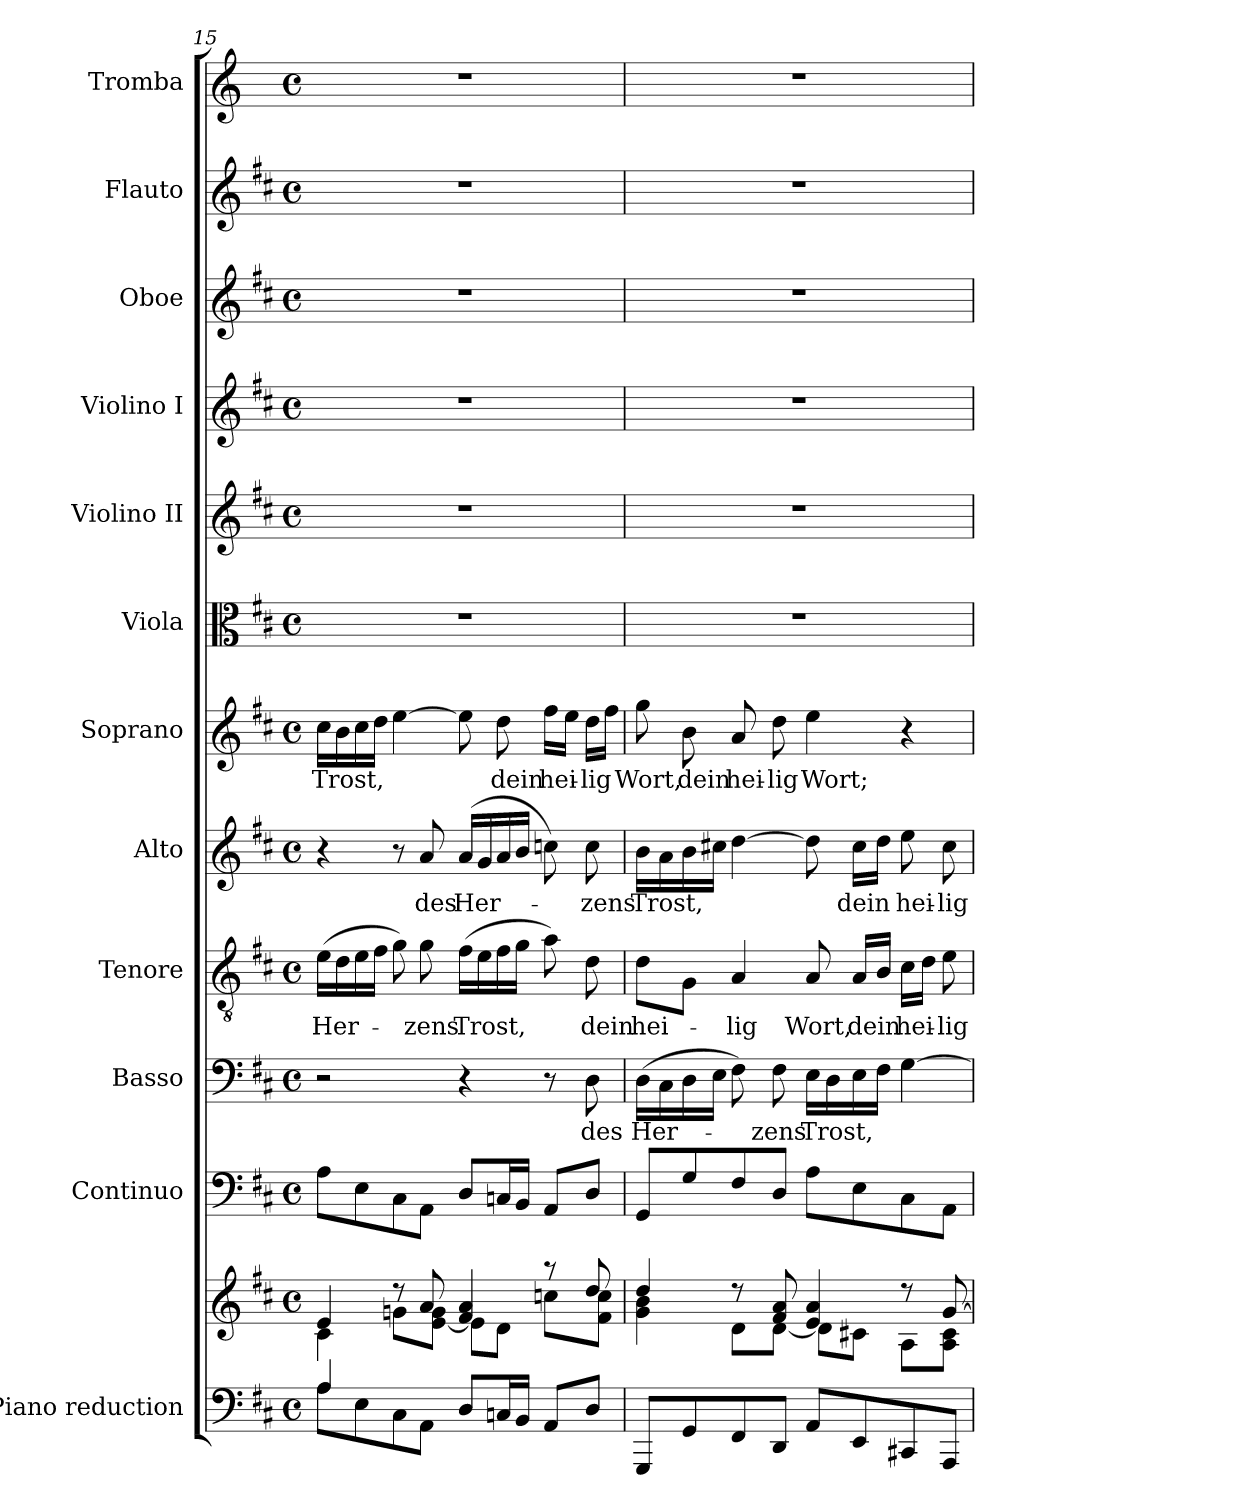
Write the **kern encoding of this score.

**kern	**kern	**kern	**kern	**text	**kern	**text	**kern	**text	**kern	**text	**kern	**kern	**kern	**kern	**kern	**kern
*part12	*part12	*part11	*part10	*part10	*part9	*part9	*part8	*part8	*part7	*part7	*part6	*part5	*part4	*part3	*part2	*part1
*staff13	*staff12	*staff11	*staff10	*staff10	*staff9	*staff9	*staff8	*staff8	*staff7	*staff7	*staff6	*staff5	*staff4	*staff3	*staff2	*staff1
*I"Piano reduction	*	*I"Continuo	*I"Basso	*	*I"Tenore	*	*I"Alto	*	*I"Soprano	*	*I"Viola	*I"Violino II	*I"Violino I	*I"Oboe	*I"Flauto	*I"Tromba
*I'Pno	*	*	*	*	*	*	*	*	*	*	*I'Vla	*I'Vln	*I'Vln	*I'Ob	*I'Fl	*
*clefF4	*clefG2	*clefF4	*clefF4	*	*clefGv2	*	*clefG2	*	*clefG2	*	*clefC3	*clefG2	*clefG2	*clefG2	*clefG2	*clefG2
*	*	*	*	*	*	*	*	*	*	*	*	*	*	*	*	*ITrd-1c-2
*k[f#c#]	*k[f#c#]	*k[f#c#]	*k[f#c#]	*	*k[f#c#]	*	*k[f#c#]	*	*k[f#c#]	*	*k[f#c#]	*k[f#c#]	*k[f#c#]	*k[f#c#]	*k[f#c#]	*k[f#c#]
*M4/4	*M4/4	*M4/4	*M4/4	*	*M4/4	*	*M4/4	*	*M4/4	*	*M4/4	*M4/4	*M4/4	*M4/4	*M4/4	*M4/4
*met(c)	*met(c)	*met(c)	*met(c)	*	*met(c)	*	*met(c)	*	*met(c)	*	*met(c)	*met(c)	*met(c)	*met(c)	*met(c)	*met(c)
=15	=15	=15	=15	=15	=15	=15	=15	=15	=15	=15	=15	=15	=15	=15	=15	=15
*^	*^	*	*	*	*	*	*	*	*	*	*	*	*	*	*	*
!	!	!	!	!	!	!	!	!LO:LY:b	!	!	!	!LO:LY:b	!	!	!	!	!	!
4A/	8A\L	4e/	4c#\	8A\L	2r	.	(16e\LL	Her-	4r	.	16cc#\LL	Trost,	1r	1r	1r	1r	1r	1r
.	.	.	.	.	.	.	16d\	.	.	.	16b\	.	.	.	.	.	.	.
.	8E\	.	.	8E\	.	.	16e\	.	.	.	16cc#\	.	.	.	.	.	.	.
.	.	.	.	.	.	.	16f#\JJ	.	.	.	16dd\JJ	.	.	.	.	.	.	.
4ryy	8C#\	8r	8gn\L	8C#\	.	.	8g\)	.	8r	.	[4ee\	.	.	.	.	.	.	.
!	!	!	!	!	!	!	!	!LO:LY:b	!	!LO:LY:b	!	!	!	!	!	!	!	!
.	8AA\J	8a/	[8e\ 8g\J	8AA\J	.	.	8g\	-zens	8a/	des	.	.	.	.	.	.	.	.
!	!	!	!	!	!	!	!	!LO:LY:b	!	!LO:LY:b	!	!	!	!	!	!	!	!
2ryy	8D/L	4f#/ 4a/	8e\L]	8D/L	4r	.	(16f#\LL	Trost,	(16a/LL	Her-	8ee\]	.	.	.	.	.	.	.
.	.	.	.	.	.	.	16e\	.	16g/	.	.	.	.	.	.	.	.	.
!	!	!	!	!	!	!	!	!	!	!	!	!LO:LY:b	!	!	!	!	!	!
.	16Cn/L	.	8d\J	16Cn/L	.	.	16f#\	.	16a/	.	8dd\	dein	.	.	.	.	.	.
.	16BB/JJ	.	.	16BB/JJ	.	.	16g\JJ	.	16b/JJ	.	.	.	.	.	.	.	.	.
!	!	!	!	!	!	!	!	!	!	!	!	!LO:LY:b	!	!	!	!	!	!
.	8AA/L	8r	8ccn\L	8AA/L	8r	.	8a\)	.	8ccn\)	.	16ff#\LL	hei-	.	.	.	.	.	.
.	.	.	.	.	.	.	.	.	.	.	16ee\JJ	.	.	.	.	.	.	.
!	!	!	!	!	!	!LO:LY:b	!	!LO:LY:b	!	!LO:LY:b	!	!LO:LY:b	!	!	!	!	!	!
.	8D/J	8dd/	8f#\ 8cc\J	8D/J	8D\	des	8d\	dein	8cc\	-zens	16dd\LL	-lig	.	.	.	.	.	.
.	.	.	.	.	.	.	.	.	.	.	16ff#\JJ	.	.	.	.	.	.	.
*v	*v	*	*	*	*	*	*	*	*	*	*	*	*	*	*	*	*	*
!!LO:PB:g=z
=16	=16	=16	=16	=16	=16	=16	=16	=16	=16	=16	=16	=16	=16	=16	=16	=16	=16
!	!	!	!	!	!LO:LY:b	!	!LO:LY:b	!	!LO:LY:b	!	!LO:LY:b	!	!	!	!	!	!
8GGG/L	4dd/	4g\ 4b\	8GG/L	(16D\LL	Her-	8d\L	hei-	16b\LL	Trost,	8gg\	Wort,	1r	1r	1r	1r	1r	1r
.	.	.	.	16C#\	.	.	.	16a\	.	.	.	.	.	.	.	.	.
!	!	!	!	!	!	!	!	!	!	!	!LO:LY:b	!	!	!	!	!	!
8GG/	.	.	8G/	16D\	.	8G\J	.	16b\	.	8b\	dein	.	.	.	.	.	.
.	.	.	.	16E\JJ	.	.	.	16cc#X\JJ	.	.	.	.	.	.	.	.	.
!	!	!	!	!	!	!	!LO:LY:b	!	!	!	!LO:LY:b	!	!	!	!	!	!
8FF#/	8r	8d\L	8F#/	8F#\)	.	4A/	-lig	[4dd\	.	8a/	hei-	.	.	.	.	.	.
!	!	!	!	!	!LO:LY:b	!	!	!	!	!	!LO:LY:b	!	!	!	!	!	!
8DD/J	8f#/ 8a/	[8d\J	8D/J	8F#\	-zens	.	.	.	.	8dd\	-lig	.	.	.	.	.	.
!	!	!	!	!	!LO:LY:b	!	!LO:LY:b	!	!	!	!LO:LY:b	!	!	!	!	!	!
8AA/L	4e/ 4a/	8d\L]	8A\L	16E\LL	Trost,	8A/	Wort,	8dd\]	.	4ee\	Wort;	.	.	.	.	.	.
.	.	.	.	16D\	.	.	.	.	.	.	.	.	.	.	.	.	.
!	!	!	!	!	!	!	!LO:LY:b	!	!LO:LY:b	!	!	!	!	!	!	!	!
8EE/	.	8c#X\J	8E\	16E\	.	16A/LL	dein	16cc#\LL	dein	.	.	.	.	.	.	.	.
.	.	.	.	16F#\JJ	.	16B/JJ	.	16dd\JJ	.	.	.	.	.	.	.	.	.
!	!	!	!	!	!	!	!LO:LY:b	!	!LO:LY:b	!	!	!	!	!	!	!	!
8CC#X/	8r	8A\L	8C#\	[4G\	.	16c#\LL	hei-	8ee\	hei-	4r	.	.	.	.	.	.	.
.	.	.	.	.	.	16d\JJ	.	.	.	.	.	.	.	.	.	.	.
!	!	!	!	!	!	!	!LO:LY:b	!	!LO:LY:b	!	!	!	!	!	!	!	!
8AAA/J	[8g/	8A\ 8c#\J	8AA\J	.	.	8e\	-lig	8cc#\	-lig	.	.	.	.	.	.	.	.
*	*v	*v	*	*	*	*	*	*	*	*	*	*	*	*	*	*	*
=	=	=	=	=	=	=	=	=	=	=	=	=	=	=	=	=
*-	*-	*-	*-	*-	*-	*-	*-	*-	*-	*-	*-	*-	*-	*-	*-	*-
